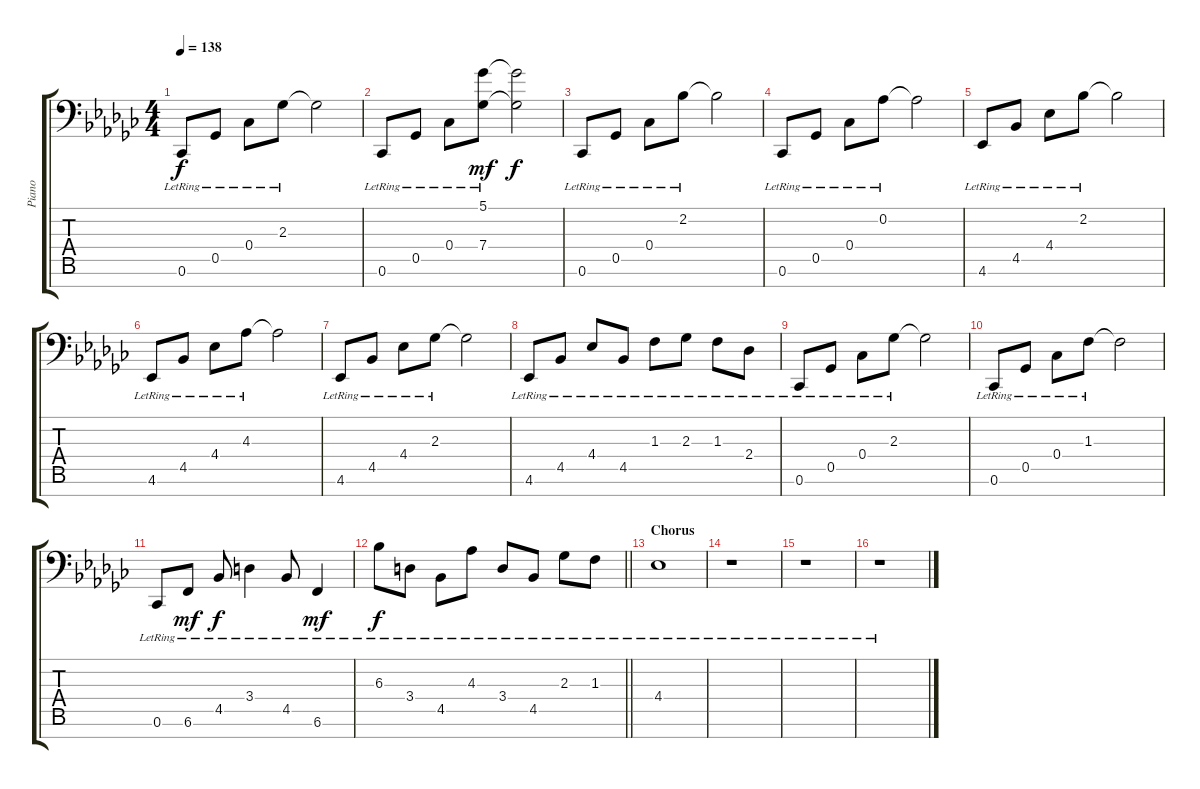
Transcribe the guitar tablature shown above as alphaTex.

\track ("Piano" "Piano") {instrument acousticgrandpiano}
\staff {score tabs}
\tuning (Db4 Ab3 E3 B2 Gb2 B1 Gb1) {hide}
\ts (4 4)
\tempo 138
\clef f4
\ks gb
0.6{lr}.8{dy f} 0.5{lr}.8 0.4{lr}.8 2.3{lr}.8 2.3{t}.2 |
0.6{lr}.8 0.5{lr}.8 0.4{lr}.8 (5.1{lr} 7.4{lr}).8{dy mf} (5.1{t} 7.4{t}).2{dy f} |
0.6{lr}.8 0.5{lr}.8 0.4{lr}.8 2.2{lr}.8 2.2{t}.2 |
0.6{lr}.8 0.5{lr}.8 0.4{lr}.8 0.2{lr}.8 0.2{t}.2 |
4.6{lr}.8 4.5{lr}.8 4.4{lr}.8 2.2{lr}.8 2.2{t}.2 |
4.6{lr}.8 4.5{lr}.8 4.4{lr}.8 4.3{lr}.8 4.3{t}.2 |
4.6{lr}.8 4.5{lr}.8 4.4{lr}.8 2.3{lr}.8 2.3{t}.2 |
4.6{lr}.8 4.5{lr}.8 4.4{lr}.8 4.5{lr}.8 1.3{lr}.8 2.3{lr}.8 1.3{lr}.8 2.4{lr}.8 |
0.6{lr}.8 0.5{lr}.8 0.4{lr}.8 2.3{lr}.8 2.3{t}.2 |
0.6{lr}.8 0.5{lr}.8 0.4{lr}.8 1.3{lr}.8 1.3{t}.2 |
0.6{lr}.8 6.6{lr}.8{dy mf} 4.5{lr}.8{dy f} 3.4{lr}.4 4.5{lr}.8 6.6{lr}.4{dy mf} |
\barLineRight lightlight
6.3{lr}.8{dy f} 3.4{lr}.8 4.5{lr}.8 4.3{lr}.8 3.4{lr}.8 4.5{lr}.8 2.3{lr}.8 1.3{lr}.8 |
\section ("" "Chorus")
4.4{lr}.1 |
r.1 |
r.1 |
r.1
